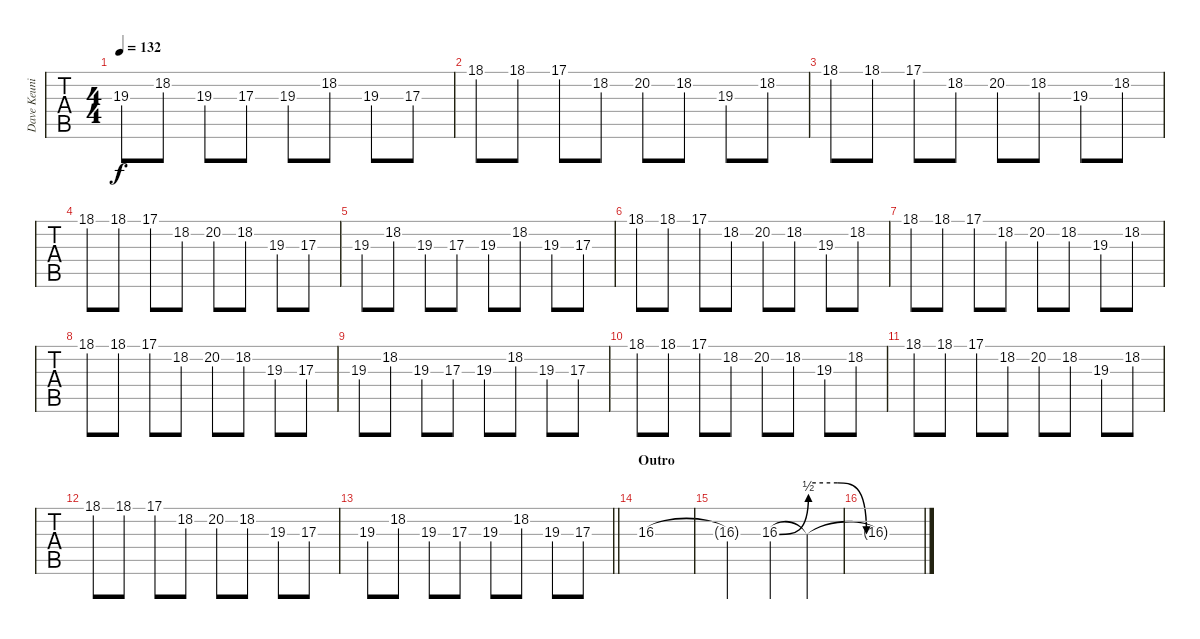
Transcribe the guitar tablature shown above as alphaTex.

\track ("Dave Keuning's lead guitar" "Dave Keuni") {instrument overdrivenguitar}
\staff {tabs}
\tuning (Eb4 Bb3 Gb3 Db3 Ab2 Db2) {hide}
\ts (4 4)
\tempo 132
\clef g2
\ks c
19.3.8{dy f} 18.2.8 19.3.8 17.3.8 19.3.8 18.2.8 19.3.8 17.3.8 |
18.1.8 18.1.8 17.1.8 18.2.8 20.2.8 18.2.8 19.3.8 18.2.8 |
18.1.8 18.1.8 17.1.8 18.2.8 20.2.8 18.2.8 19.3.8 18.2.8 |
18.1.8 18.1.8 17.1.8 18.2.8 20.2.8 18.2.8 19.3.8 17.3.8 |
19.3.8 18.2.8 19.3.8 17.3.8 19.3.8 18.2.8 19.3.8 17.3.8 |
18.1.8 18.1.8 17.1.8 18.2.8 20.2.8 18.2.8 19.3.8 18.2.8 |
18.1.8 18.1.8 17.1.8 18.2.8 20.2.8 18.2.8 19.3.8 18.2.8 |
18.1.8 18.1.8 17.1.8 18.2.8 20.2.8 18.2.8 19.3.8 17.3.8 |
19.3.8 18.2.8 19.3.8 17.3.8 19.3.8 18.2.8 19.3.8 17.3.8 |
18.1.8 18.1.8 17.1.8 18.2.8 20.2.8 18.2.8 19.3.8 18.2.8 |
18.1.8 18.1.8 17.1.8 18.2.8 20.2.8 18.2.8 19.3.8 18.2.8 |
18.1.8 18.1.8 17.1.8 18.2.8 20.2.8 18.2.8 19.3.8 17.3.8 |
\barLineRight lightlight
19.3.8 18.2.8 19.3.8 17.3.8 19.3.8 18.2.8 19.3.8 17.3.8 |
\section ("" "Outro")
16.3.1 |
16.3{t}.2 16.3{be (bend 0 0 60 2)}.4 16.3{be (custom 0 4 15 4 30 0 60 0) t}.4 |
16.3{t}.1
